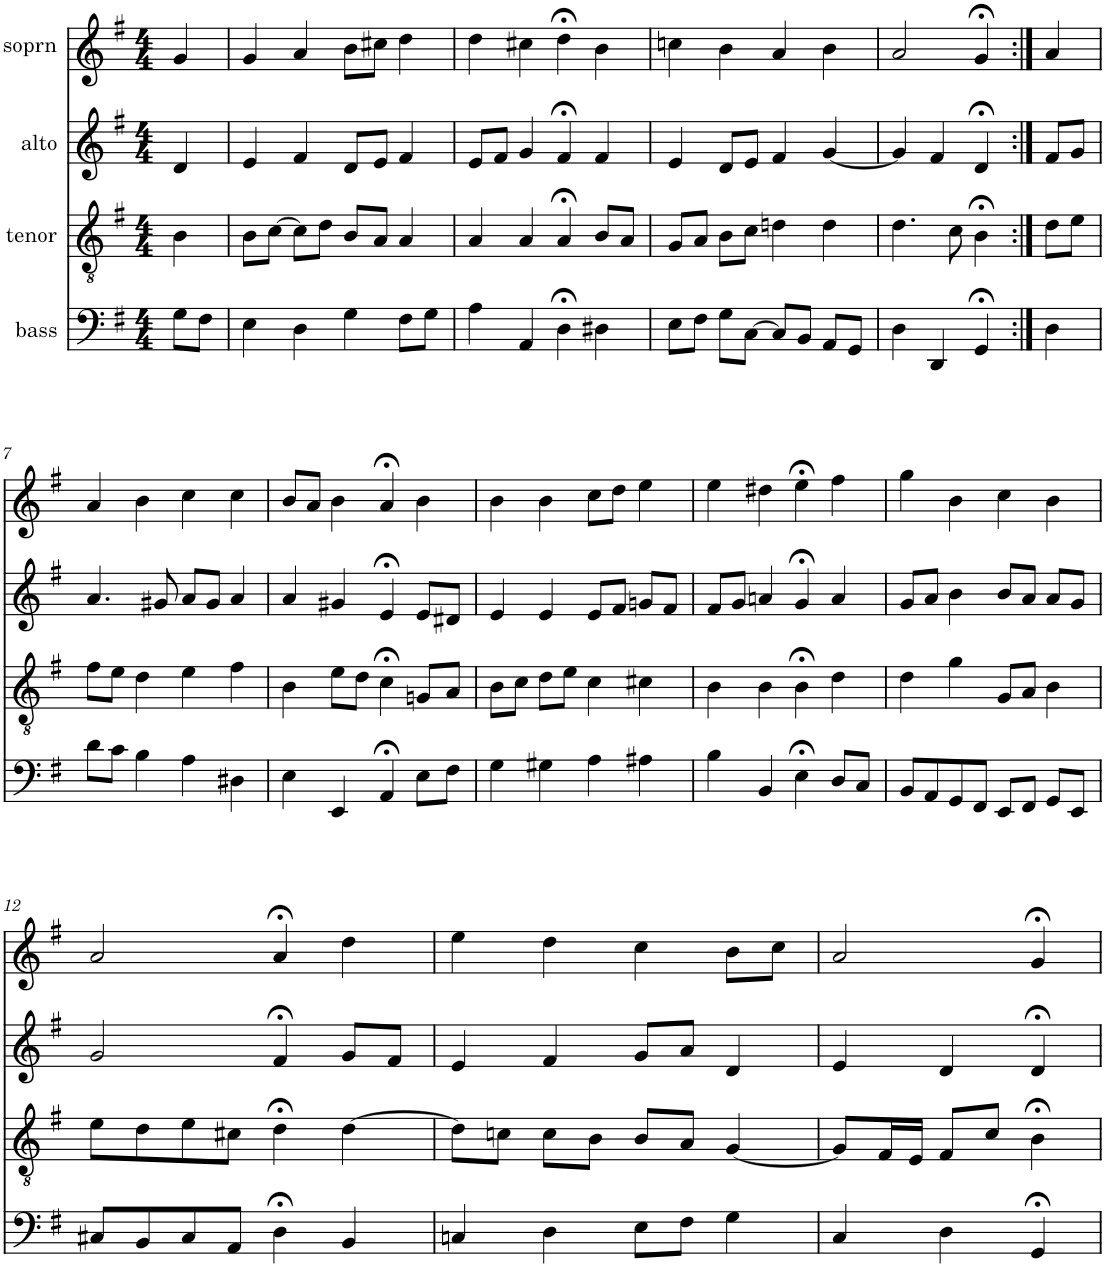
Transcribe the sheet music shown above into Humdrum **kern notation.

**kern	**kern	**kern	**kern
*part4	*part3	*part2	*part1
*staff4	*staff3	*staff2	*staff1
*I"bass	*I"tenor	*I"alto	*I"soprn
*clefF4	*clefGv2	*clefG2	*clefG2
*k[f#]	*k[f#]	*k[f#]	*k[f#]
*G:	*G:	*G:	*G:
*M4/4	*M4/4	*M4/4	*M4/4
=1	=1	=1	=1
8G\L	4B\	4d/	4g/
8F#\J	.	.	.
=2	=2	=2	=2
4E\	8B\L	4e/	4g/
.	[8c\J	.	.
4D\	8c\L]	4f#/	4a/
.	8d\J	.	.
4G\	8B/L	8d/L	8b\L
.	8A/J	8e/J	8cc#X\J
8F#\L	4A/	4f#/	4dd\
8G\J	.	.	.
=3	=3	=3	=3
4A\	4A/	8e/L	4dd\
.	.	8f#/J	.
4AA/	4A/	4g/	4cc#X\
4D;<\	4A;</	4f#;</	4dd;<\
4D#X\	8B/L	4f#/	4b\
.	8A/J	.	.
=4	=4	=4	=4
8E\L	8G/L	4e/	4ccn\
8F#\J	8A/J	.	.
8G\L	8B\L	8d/L	4b\
[8C\J	8c\J	8e/J	.
8C/L]	4dn\	4f#/	4a/
8BB/J	.	.	.
8AA/L	4d\	[4g/	4b\
8GG/J	.	.	.
=5	=5	=5	=5
4D\	4.d\	4g/]	2a/
4DD/	.	4f#/	.
.	8c\	.	.
4GG;</	4B;<\	4d;</	4g;</
=6:|!	=6:|!	=6:|!	=6:|!
4D\	8d\L	8f#/L	4a/
.	8e\J	8g/J	.
!!LO:LB:g=z
=7	=7	=7	=7
8d\L	8f#\L	4.a/	4a/
8c\J	8e\J	.	.
4B\	4d\	.	4b\
.	.	8g#X/	.
4A\	4e\	8a/L	4cc\
.	.	8g#/J	.
4D#X\	4f#\	4a/	4cc\
=8	=8	=8	=8
4E\	4B\	4a/	8b/L
.	.	.	8a/J
4EE/	8e\L	4g#X/	4b\
.	8d\J	.	.
4AA;</	4c;<\	4e;</	4a;</
8E\L	8Gn/L	8e/L	4b\
8F#\J	8A/J	8d#X/J	.
=9	=9	=9	=9
4G\	8B\L	4e/	4b\
.	8c\J	.	.
4G#X\	8d\L	4e/	4b\
.	8e\J	.	.
4A\	4c\	8e/L	8cc\L
.	.	8f#/J	8dd\J
4A#X\	4c#X\	8gn/L	4ee\
.	.	8f#/J	.
=10	=10	=10	=10
4B\	4B\	8f#/L	4ee\
.	.	8g/J	.
4BB/	4B\	4an/	4dd#X\
4E;<\	4B;<\	4g;</	4ee;<\
8D/L	4d\	4a/	4ff#\
8C/J	.	.	.
=11	=11	=11	=11
8BB/L	4d\	8g/L	4gg\
8AA/	.	8a/J	.
8GG/	4g\	4b\	4b\
8FF#/J	.	.	.
8EE/L	8G/L	8b/L	4cc\
8FF#/J	8A/J	8a/J	.
8GG/L	4B\	8a/L	4b\
8EE/J	.	8g/J	.
!!LO:LB:g=z
=12	=12	=12	=12
8C#X/L	8e\L	2g/	2a/
8BB/	8d\	.	.
8C#/	8e\	.	.
8AA/J	8c#X\J	.	.
4D;<\	4d;<\	4f#;</	4a;</
4BB/	[4d\	8g/L	4dd\
.	.	8f#/J	.
=13	=13	=13	=13
4Cn/	8d\L]	4e/	4ee\
.	8cn\J	.	.
4D\	8c\L	4f#/	4dd\
.	8B\J	.	.
8E\L	8B/L	8g/L	4cc\
8F#\J	8A/J	8a/J	.
4G\	[4G/	4d/	8b\L
.	.	.	8cc\J
=14	=14	=14	=14
4C/	8G/L]	4e/	2a/
.	16F#/L	.	.
.	16E/JJ	.	.
4D\	8F#/L	4d/	.
.	8c/J	.	.
4GG;</	4B;<\	4d;</	4g;</
=	=	=	=
*-	*-	*-	*-
